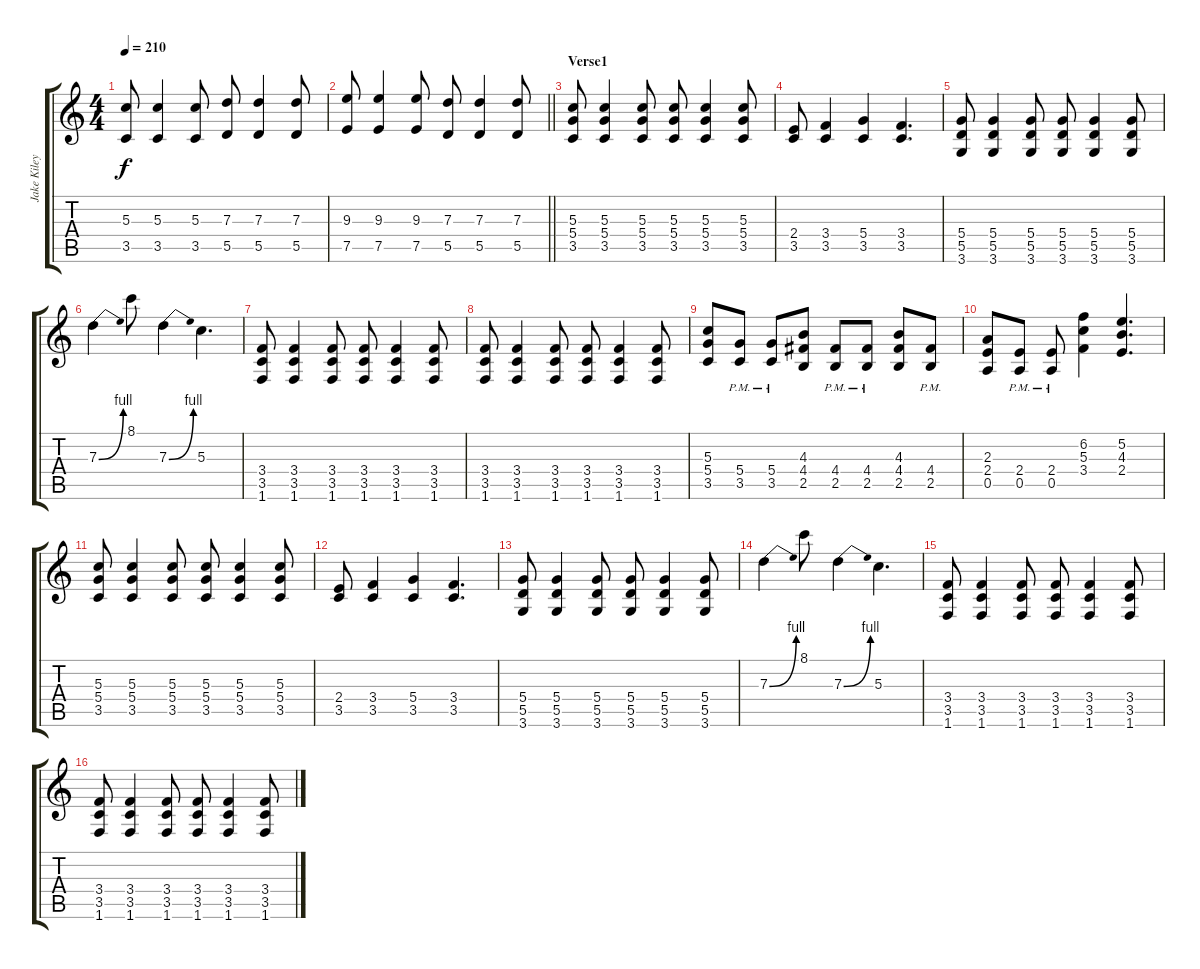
\track ("Jake Kiley" "Jake Kiley") {instrument distortionguitar}
\staff {score tabs}
\tuning (E4 B3 G3 D3 A2 E2) {hide}
\ts (4 4)
\tempo 210
\clef g2
\ks c
(5.3 3.5).8{dy f} (5.3 3.5).4 (5.3 3.5).8 (7.3 5.5).8 (7.3 5.5).4 (7.3 5.5).8 |
\barLineRight lightlight
(9.3 7.5).8 (9.3 7.5).4 (9.3 7.5).8 (7.3 5.5).8 (7.3 5.5).4 (7.3 5.5).8 |
\section ("" "Verse1")
(5.3 5.4 3.5).8 (5.3 5.4 3.5).4 (5.3 5.4 3.5).8 (5.3 5.4 3.5).8 (5.3 5.4 3.5).4 (5.3 5.4 3.5).8 |
(2.4 3.5).8 (3.4 3.5).4 (5.4 3.5).4 (3.4 3.5).4{d} |
(5.4 5.5 3.6).8 (5.4 5.5 3.6).4 (5.4 5.5 3.6).8 (5.4 5.5 3.6).8 (5.4 5.5 3.6).4 (5.4 5.5 3.6).8 |
7.3{be (bend 0 0 60 4)}.4 8.1.8 7.3{be (bend 0 0 60 4)}.4 5.3.4{d} |
(3.4 3.5 1.6).8 (3.4 3.5 1.6).4 (3.4 3.5 1.6).8 (3.4 3.5 1.6).8 (3.4 3.5 1.6).4 (3.4 3.5 1.6).8 |
(3.4 3.5 1.6).8 (3.4 3.5 1.6).4 (3.4 3.5 1.6).8 (3.4 3.5 1.6).8 (3.4 3.5 1.6).4 (3.4 3.5 1.6).8 |
(5.3 5.4 3.5).8 (5.4{pm} 3.5{pm}).8 (5.4{pm} 3.5{pm}).8 (4.3 4.4 2.5).8 (4.4{pm} 2.5{pm}).8 (4.4{pm} 2.5{pm}).8 (4.3 4.4 2.5).8 (4.4{pm} 2.5).8 |
(2.3 2.4 0.5).8 (2.4{pm} 0.5{pm}).8 (2.4{pm} 0.5{pm}).8 (6.2 5.3 3.4).4 (5.2 4.3 2.4).4{d} |
(5.3 5.4 3.5).8 (5.3 5.4 3.5).4 (5.3 5.4 3.5).8 (5.3 5.4 3.5).8 (5.3 5.4 3.5).4 (5.3 5.4 3.5).8 |
(2.4 3.5).8 (3.4 3.5).4 (5.4 3.5).4 (3.4 3.5).4{d} |
(5.4 5.5 3.6).8 (5.4 5.5 3.6).4 (5.4 5.5 3.6).8 (5.4 5.5 3.6).8 (5.4 5.5 3.6).4 (5.4 5.5 3.6).8 |
7.3{be (bend 0 0 60 4)}.4 8.1.8 7.3{be (bend 0 0 60 4)}.4 5.3.4{d} |
(3.4 3.5 1.6).8 (3.4 3.5 1.6).4 (3.4 3.5 1.6).8 (3.4 3.5 1.6).8 (3.4 3.5 1.6).4 (3.4 3.5 1.6).8 |
(3.4 3.5 1.6).8 (3.4 3.5 1.6).4 (3.4 3.5 1.6).8 (3.4 3.5 1.6).8 (3.4 3.5 1.6).4 (3.4 3.5 1.6).8
